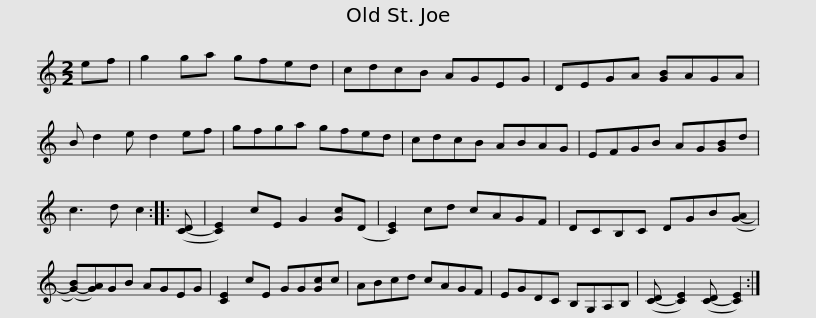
X:1
L:1/8
M:2/2
I:linebreak $
K:C
V:1 treble
V:1
 ef | g2 ga gfed | cdcB AGEG | DEGA [GB]AGA | B d2 e d2 ef | %5
 gfga gfed |$ cdcB ABAG | EFGB AG[GB]d | c3 d c2 :: ([C-D] | %10
 [CE]2) cE G2 [Gc](D | [CE]2) cd cAGF | DCB,C DGB([G-A] |$ ([G-B])[GA])GB AGEG | [CE]2 cE GG[Gc]c | %15
 ABcd cAGF | EGDC B,G,A,B, | ([C-D] [CE]2) ([C-D] [CE]2) :| %18
